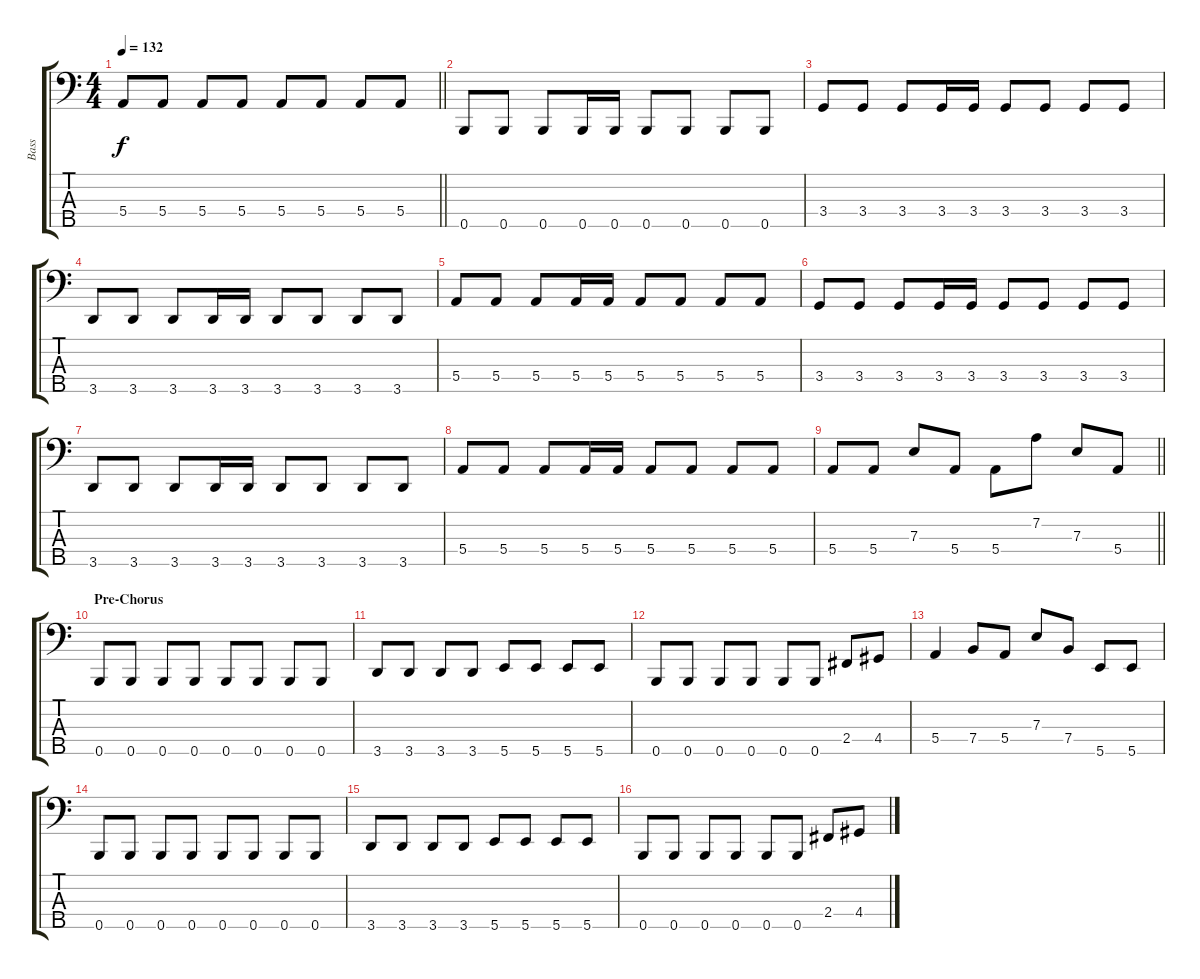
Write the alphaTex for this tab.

\track ("Bass" "Bass") {instrument electricbassfinger}
\staff {score tabs}
\tuning (G2 D2 A1 E1 B0) {hide}
\ts (4 4)
\tempo 132
\clef f4
\barLineRight lightlight
\ks c
5.4.8{dy f} 5.4.8 5.4.8 5.4.8 5.4.8 5.4.8 5.4.8 5.4.8 |
\section ("" "")
0.5.8 0.5.8 0.5.8 0.5.16 0.5.16 0.5.8 0.5.8 0.5.8 0.5.8 |
3.4.8 3.4.8 3.4.8 3.4.16 3.4.16 3.4.8 3.4.8 3.4.8 3.4.8 |
3.5.8 3.5.8 3.5.8 3.5.16 3.5.16 3.5.8 3.5.8 3.5.8 3.5.8 |
5.4.8 5.4.8 5.4.8 5.4.16 5.4.16 5.4.8 5.4.8 5.4.8 5.4.8 |
3.4.8 3.4.8 3.4.8 3.4.16 3.4.16 3.4.8 3.4.8 3.4.8 3.4.8 |
3.5.8 3.5.8 3.5.8 3.5.16 3.5.16 3.5.8 3.5.8 3.5.8 3.5.8 |
5.4.8 5.4.8 5.4.8 5.4.16 5.4.16 5.4.8 5.4.8 5.4.8 5.4.8 |
\barLineRight lightlight
5.4.8 5.4.8 7.3.8 5.4.8 5.4.8 7.2.8 7.3.8 5.4.8 |
\section ("" "Pre-Chorus")
0.5.8 0.5.8 0.5.8 0.5.8 0.5.8 0.5.8 0.5.8 0.5.8 |
3.5.8 3.5.8 3.5.8 3.5.8 5.5.8 5.5.8 5.5.8 5.5.8 |
0.5.8 0.5.8 0.5.8 0.5.8 0.5.8 0.5.8 2.4.8 4.4.8 |
5.4.4 7.4.8 5.4.8 7.3.8 7.4.8 5.5.8 5.5.8 |
0.5.8 0.5.8 0.5.8 0.5.8 0.5.8 0.5.8 0.5.8 0.5.8 |
3.5.8 3.5.8 3.5.8 3.5.8 5.5.8 5.5.8 5.5.8 5.5.8 |
0.5.8 0.5.8 0.5.8 0.5.8 0.5.8 0.5.8 2.4.8 4.4.8
